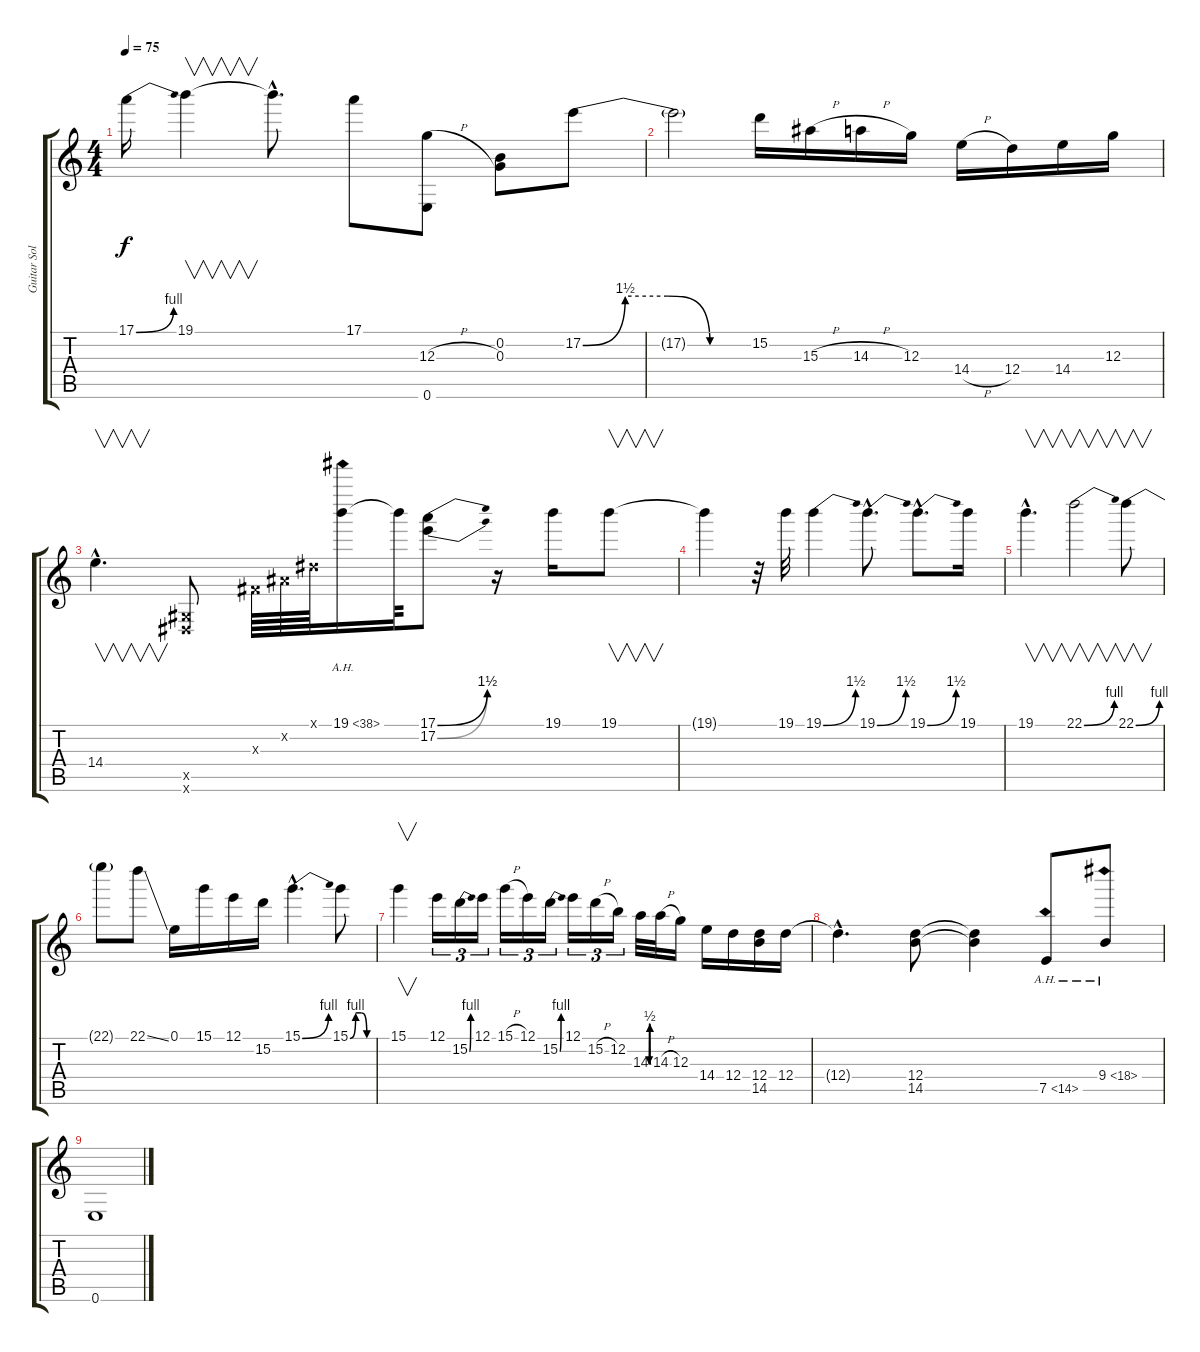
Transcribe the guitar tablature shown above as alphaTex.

\track ("Guitar Solo" "Guitar Sol") {instrument distortionguitar}
\staff {score tabs}
\tuning (E4 B3 G3 D3 A2 E2) {hide}
\ts (4 4)
\tempo 75
\clef g2
\ks c
17.1{be (bend 0 0 60 4)}.16{dy f} 19.1.4{v} 19.1{hac t}.8{d} 17.1.8 (12.3{h} 0.6).8 (0.2 0.3).8 17.2{be (custom 0 0 15 6 30 6 45 0 60 0)}.8 |
17.2{t}.2 15.2.16 15.3{h}.16 14.3{h}.16 12.3.16 14.4{h}.16 12.4.16 14.4.16 12.3.16 |
14.4{hac}.4{v d} (-1.5{x} -1.6{x}).8 -1.3{x}.64 -1.2{x}.64 -1.1{x}.64 19.1{ah 19}.16 19.1{t}.64 (17.1{be (bend 0 0 60 6)} 17.2{be (bend 0 0 60 6)}).8 r.16 19.1.16 19.1.8{v} |
19.1{t}.4 r.32 19.1.32 19.1{be (bend 0 0 60 6)}.4 19.1{be (bend 0 0 60 6) hac}.8{d} 19.1{be (bend 0 0 60 6) hac}.8{d} 19.1.16 |
19.1{hac}.4{v d} 22.1{be (bend 0 0 60 4)}.2{v} 22.1{be (bend 0 0 60 4)}.8{v} |
22.1{t}.8 22.1{ss}.8 0.1.16 15.1.16 12.1.16 15.2.16 15.1{be (bend 0 0 60 4) hac}.4{d} 15.1{be (custom 0 0 15 4 30 4 45 0 60 0)}.8 |
15.1.4{v} 12.1.16{tu (3 2)} 15.2{be (bend 0 0 60 4)}.16{tu (3 2)} 12.1.16{tu (3 2)} 15.1{h}.16{tu (3 2)} 12.1.16{tu (3 2)} 15.2{be (bend 0 0 60 4)}.16{tu (3 2)} 12.1.16{tu (3 2)} 15.2{h}.16{tu (3 2)} 12.2.16{tu (3 2)} 14.3{be (custom 0 0 15 2 30 2 45 0 60 0)}.32 14.3{h}.32 12.3.16 14.4.16 12.4.16 (12.4 14.5).16 12.4.16 |
12.4{hac t}.4{d} (12.4 14.5).8 (12.4{t} 14.5{t}).4 7.5{ah 7}.8 9.4{ah 9}.8 |
0.6.1
